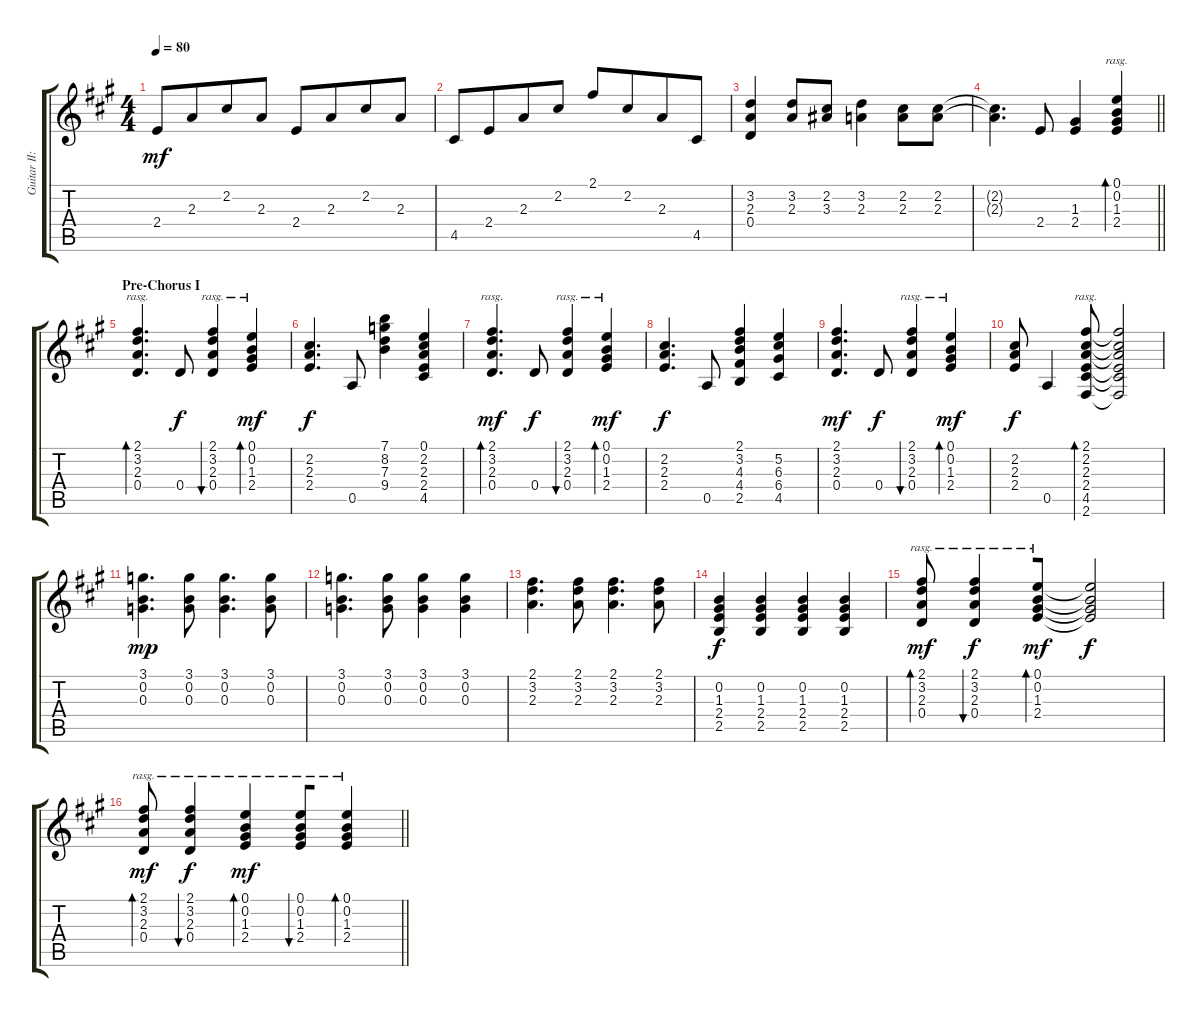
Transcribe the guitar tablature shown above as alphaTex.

\track ("Guitar II: Todd Rundgren" "Guitar II:") {instrument acousticguitarnylon}
\staff {score tabs}
\tuning (E4 B3 G3 D3 A2 E2) {hide}
\ts (4 4)
\tempo 80
\clef g2
\ks a
2.4.8{dy mf} 2.3.8{beam merge} 2.2.8 2.3.8{beam split} 2.4.8 2.3.8{beam merge} 2.2.8 2.3.8 |
4.5.8 2.4.8{beam merge} 2.3.8 2.2.8{beam split} 2.1.8 2.2.8{beam merge} 2.3.8 4.5.8 |
(3.2 2.3 0.4).4{beam merge} (3.2 2.3).8 (2.2 3.3).8 (3.2 2.3).4 (2.2 2.3).8 (2.2 2.3).8 |
\barLineRight lightlight
(2.2{t} 2.3{t}).4{d} 2.4.8 (1.3 2.4).4{beam merge} (0.1 0.2 1.3 2.4).4{bd 480 rasg ii} |
\section ("" "Pre-Chorus I")
(2.1 3.2 2.3 0.4).4{d bd 480 rasg ii} 0.4.8{dy f} (2.1 3.2 2.3 0.4).4{bu 120 rasg ii beam merge} (0.1 0.2 1.3 2.4).4{bd 480 rasg ii dy mf} |
(2.2 2.3 2.4).4{d dy f} 0.5.8 (7.1 8.2 7.3 9.4).4 (0.1 2.2 2.3 2.4 4.5).4 |
(2.1 3.2 2.3 0.4).4{d bd 480 rasg ii dy mf} 0.4.8{dy f} (2.1 3.2 2.3 0.4).4{bu 120 rasg ii beam merge} (0.1 0.2 1.3 2.4).4{bd 480 rasg ii dy mf} |
(2.2 2.3 2.4).4{d dy f} 0.5.8 (2.1 3.2 4.3 4.4 2.5).4 (5.2 6.3 6.4 4.5).4 |
(2.1 3.2 2.3 0.4).4{d dy mf} 0.4.8{dy f} (2.1 3.2 2.3 0.4).4{bu 120 rasg ii beam merge} (0.1 0.2 1.3 2.4).4{bd 480 rasg ii dy mf} |
(2.2 2.3 2.4).8{dy f} 0.5.4 (2.1 2.2 2.3 2.4 4.5 2.6).8{bd 120 rasg ii} (2.1{t} 2.2{t} 2.3{t} 2.4{t} 4.5{t} 2.6{t}).2 |
(3.1 0.2 0.3).4{d dy mp} (3.1 0.2 0.3).8 (3.1 0.2 0.3).4{d} (3.1 0.2 0.3).8 |
(3.1 0.2 0.3).4{d} (3.1 0.2 0.3).8 (3.1 0.2 0.3).4 (3.1 0.2 0.3).4 |
(2.1 3.2 2.3).4{d} (2.1 3.2 2.3).8 (2.1 3.2 2.3).4{d} (2.1 3.2 2.3).8 |
(0.2 1.3 2.4 2.5).4{dy f} (0.2 1.3 2.4 2.5).4 (0.2 1.3 2.4 2.5).4 (0.2 1.3 2.4 2.5).4 |
(2.1 3.2 2.3 0.4).8{bd 480 rasg ii dy mf} (2.1 3.2 2.3 0.4).4{bu 120 rasg ii dy f beam merge} (0.1 0.2 1.3 2.4).8{bd 120 rasg ii dy mf} (0.1{t} 0.2{t} 1.3{t} 2.4{t}).2{dy f} |
\barLineRight lightlight
(2.1 3.2 2.3 0.4).8{bd 480 rasg ii dy mf} (2.1 3.2 2.3 0.4).4{bu 120 rasg ii dy f beam merge} (0.1 0.2 1.3 2.4).4{bd 120 rasg ii dy mf beam merge} (0.1 0.2 1.3 2.4).8{bu 120 rasg ii beam merge} (0.1 0.2 1.3 2.4).4{bd 120 rasg ii}
